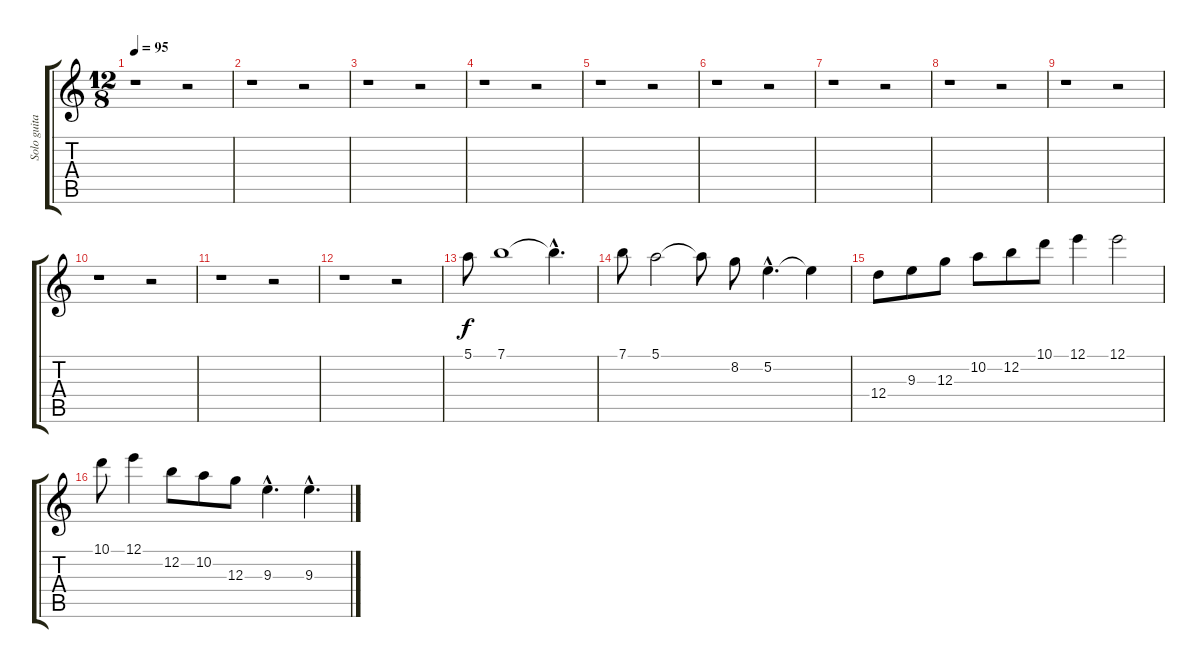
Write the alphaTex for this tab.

\track ("Solo guitar" "Solo guita") {instrument distortionguitar}
\staff {score tabs}
\tuning (E4 B3 G3 D3 A2 E2) {hide}
\ts (12 8)
\tempo 95
\clef g2
\ks c
r.1{dy f instrument distortionguitar} r.2 |
r.1 r.2 |
r.1 r.2 |
r.1 r.2 |
r.1 r.2 |
r.1 r.2 |
r.1 r.2 |
r.1 r.2 |
r.1 r.2 |
r.1 r.2 |
r.1 r.2 |
r.1 r.2 |
5.1.8 7.1.1 7.1{hac t}.4{d} |
7.1.8 5.1.2 5.1{t}.8 8.2.8 5.2{hac}.4{d} 5.2{t}.4 |
12.4.8 9.3.8 12.3.8 10.2.8 12.2.8 10.1.8 12.1.4 12.1.2 |
10.1.8 12.1.4 12.2.8 10.2.8 12.3.8 9.3{hac}.4{d} 9.3{hac}.4{d}
